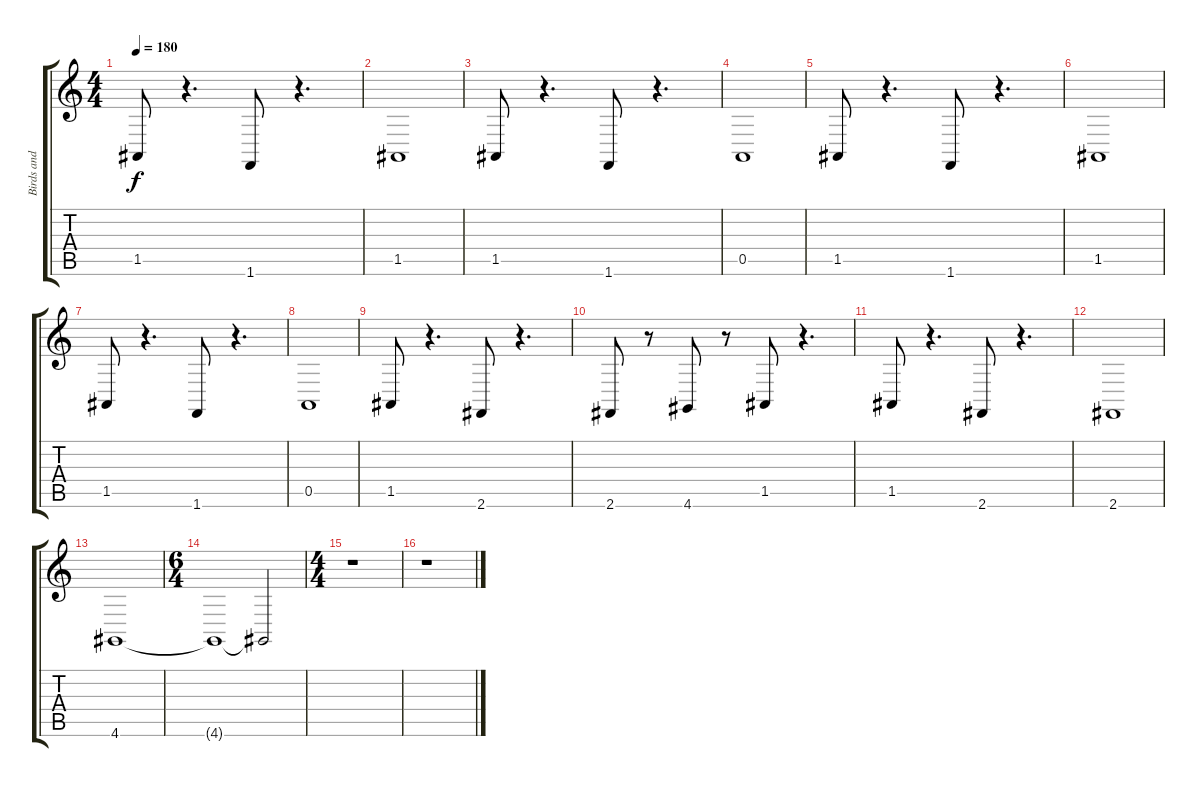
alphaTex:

\track ("Birds and Others" "Birds and ") {instrument birdtweet}
\staff {score tabs}
\tuning (E4 B3 G3 D3 A2 E2) {hide}
\ts (4 4)
\tempo 180
\clef g2
\ks c
1.5.8{dy f instrument frenchhorn} r.4{d} 1.6.8 r.4{d} |
1.5.1 |
1.5.8 r.4{d} 1.6.8 r.4{d} |
0.5.1 |
1.5.8 r.4{d} 1.6.8 r.4{d} |
1.5.1 |
1.5.8 r.4{d} 1.6.8 r.4{d} |
0.5.1 |
1.5.8 r.4{d} 2.6.8 r.4{d} |
2.6.8 r.8 4.6.8 r.8 1.5.8 r.4{d} |
1.5.8 r.4{d} 2.6.8 r.4{d} |
2.6.1 |
4.6.1 |
\ts (6 4)
4.6{t}.1 4.6{t}.2 |
\ts (4 4)
r.1 |
r.1
